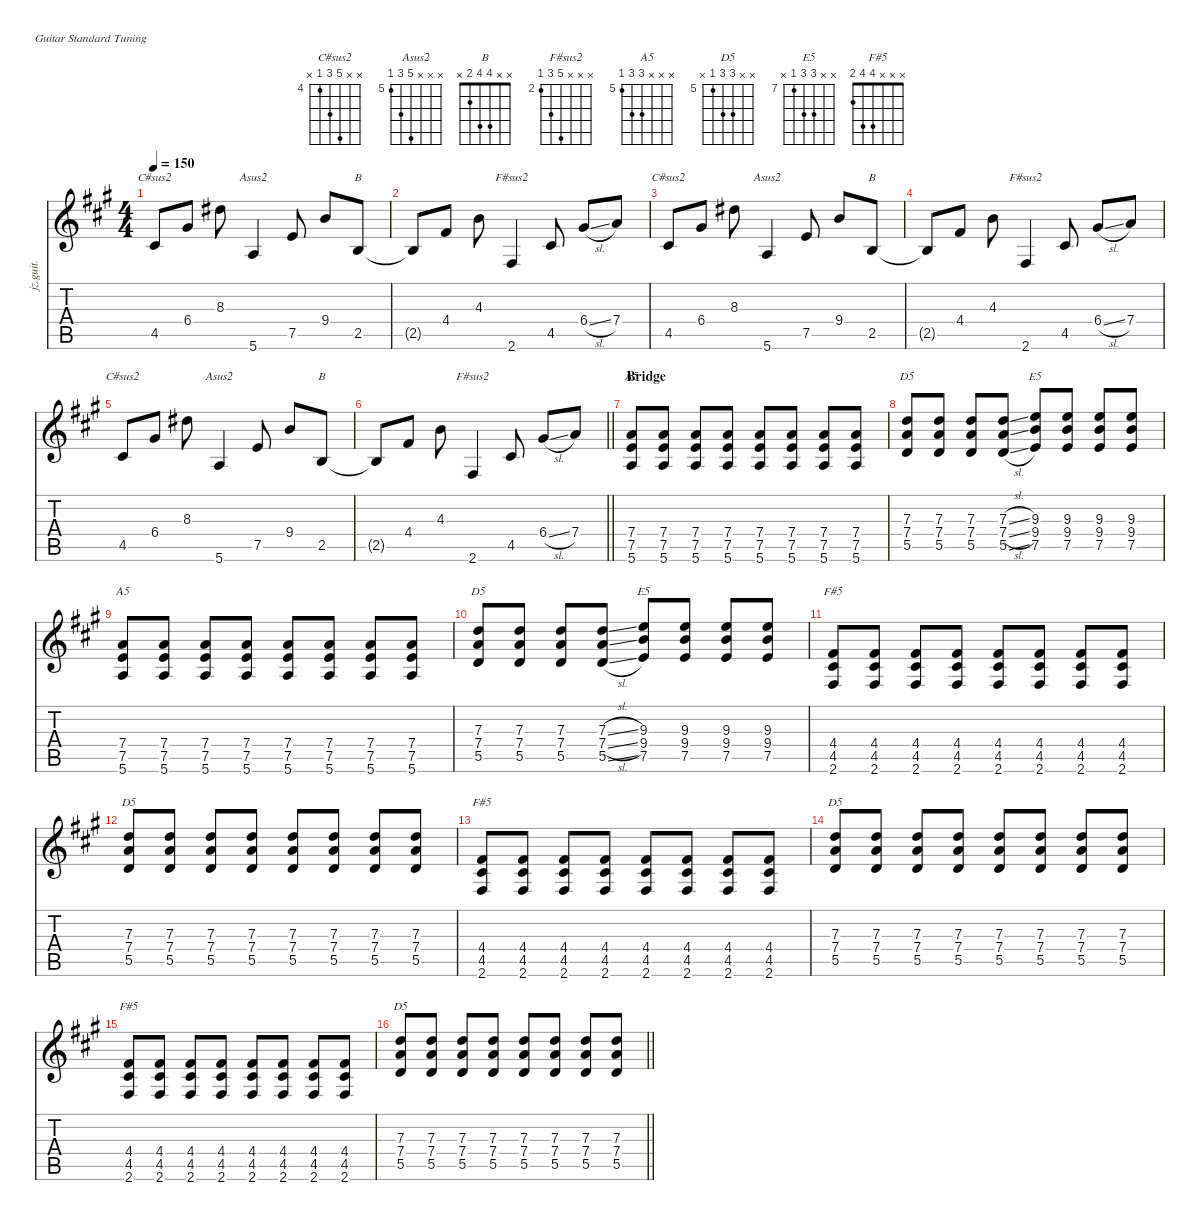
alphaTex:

\defaultSystemsLayout 4
\hideDynamics
\bracketExtendMode nobrackets
\otherSystemsTrackNameOrientation horizontal
\track ("1st Guitar" "jz.guit.") {instrument electricguitarjazz}
\staff {score tabs}
\tuning (E4 B3 G3 D3 A2 E2)
\chord ("C#sus2" x x 8 6 4 x) {firstfret 4}
\chord ("Asus2" x x x 9 7 5) {firstfret 5}
\chord ("B" x x 4 4 2 x)
\chord ("F#sus2" x x x 6 4 2) {firstfret 2}
\chord ("A5" x x x 7 7 5) {firstfret 5}
\chord ("D5" x x 7 7 5 x) {firstfret 5}
\chord ("E5" x x 9 9 7 x) {firstfret 7}
\chord ("F#5" x x x 4 4 2)
\ts (4 4)
\tempo 150
\clef g2
\ks a
4.5{acc #}.8{ch "C#sus2" dy f} 6.4{acc #}.8 8.3{acc #}.8 5.6{acc forcenatural}.4{ch "Asus2"} 7.5{acc forcenatural}.8 9.4{acc forcenatural}.8 2.5{acc forcenatural}.8{ch "B" dy mp} |
2.5{t acc forcenatural}.8{dy f} 4.4{acc #}.8 4.3{acc forcenatural}.8 2.6{acc #}.4{ch "F#sus2"} 4.5{acc #}.8 6.4{sl acc #}.8 7.4{acc forcenatural}.8 |
4.5{acc #}.8{ch "C#sus2"} 6.4{acc #}.8 8.3{acc #}.8 5.6{acc forcenatural}.4{ch "Asus2"} 7.5{acc forcenatural}.8 9.4{acc forcenatural}.8 2.5{acc forcenatural}.8{ch "B" dy mp} |
2.5{t acc forcenatural}.8{dy f} 4.4{acc #}.8 4.3{acc forcenatural}.8 2.6{acc #}.4{ch "F#sus2"} 4.5{acc #}.8 6.4{sl acc #}.8 7.4{acc forcenatural}.8 |
4.5{acc #}.8{ch "C#sus2"} 6.4{acc #}.8 8.3{acc #}.8 5.6{acc forcenatural}.4{ch "Asus2"} 7.5{acc forcenatural}.8 9.4{acc forcenatural}.8 2.5{acc forcenatural}.8{ch "B" dy mp} |
\barLineRight lightlight
2.5{t acc forcenatural}.8{dy f} 4.4{acc #}.8 4.3{acc forcenatural}.8 2.6{acc #}.4{ch "F#sus2"} 4.5{acc #}.8 6.4{sl acc #}.8 7.4{acc forcenatural}.8 |
\section ("" "Bridge")
(7.4{acc forcenatural} 7.5{acc forcenatural} 5.6{acc forcenatural}).8{ch "A5"} (7.4{acc forcenatural} 7.5{acc forcenatural} 5.6{acc forcenatural}).8 (7.4{acc forcenatural} 7.5{acc forcenatural} 5.6{acc forcenatural}).8 (7.4{acc forcenatural} 7.5{acc forcenatural} 5.6{acc forcenatural}).8 (7.4{acc forcenatural} 7.5{acc forcenatural} 5.6{acc forcenatural}).8 (7.4{acc forcenatural} 7.5{acc forcenatural} 5.6{acc forcenatural}).8 (7.4{acc forcenatural} 7.5{acc forcenatural} 5.6{acc forcenatural}).8 (7.4{acc forcenatural} 7.5{acc forcenatural} 5.6{acc forcenatural}).8 |
(7.3{acc forcenatural} 7.4{acc forcenatural} 5.5{acc forcenatural}).8{ch "D5"} (7.3{acc forcenatural} 7.4{acc forcenatural} 5.5{acc forcenatural}).8 (7.3{acc forcenatural} 7.4{acc forcenatural} 5.5{acc forcenatural}).8 (7.3{sl acc forcenatural} 7.4{sl acc forcenatural} 5.5{sl acc forcenatural}).8 (9.3{acc forcenatural} 9.4{acc forcenatural} 7.5{acc forcenatural}).8{ch "E5"} (9.3{acc forcenatural} 9.4{acc forcenatural} 7.5{acc forcenatural}).8 (9.3{acc forcenatural} 9.4{acc forcenatural} 7.5{acc forcenatural}).8 (9.3{acc forcenatural} 9.4{acc forcenatural} 7.5{acc forcenatural}).8 |
(7.4{acc forcenatural} 7.5{acc forcenatural} 5.6{acc forcenatural}).8{ch "A5"} (7.4{acc forcenatural} 7.5{acc forcenatural} 5.6{acc forcenatural}).8 (7.4{acc forcenatural} 7.5{acc forcenatural} 5.6{acc forcenatural}).8 (7.4{acc forcenatural} 7.5{acc forcenatural} 5.6{acc forcenatural}).8 (7.4{acc forcenatural} 7.5{acc forcenatural} 5.6{acc forcenatural}).8 (7.4{acc forcenatural} 7.5{acc forcenatural} 5.6{acc forcenatural}).8 (7.4{acc forcenatural} 7.5{acc forcenatural} 5.6{acc forcenatural}).8 (7.4{acc forcenatural} 7.5{acc forcenatural} 5.6{acc forcenatural}).8 |
(7.3{acc forcenatural} 7.4{acc forcenatural} 5.5{acc forcenatural}).8{ch "D5"} (7.3{acc forcenatural} 7.4{acc forcenatural} 5.5{acc forcenatural}).8 (7.3{acc forcenatural} 7.4{acc forcenatural} 5.5{acc forcenatural}).8 (7.3{sl acc forcenatural} 7.4{sl acc forcenatural} 5.5{sl acc forcenatural}).8 (9.3{acc forcenatural} 9.4{acc forcenatural} 7.5{acc forcenatural}).8{ch "E5"} (9.3{acc forcenatural} 9.4{acc forcenatural} 7.5{acc forcenatural}).8 (9.3{acc forcenatural} 9.4{acc forcenatural} 7.5{acc forcenatural}).8 (9.3{acc forcenatural} 9.4{acc forcenatural} 7.5{acc forcenatural}).8 |
(4.4{acc #} 4.5{acc #} 2.6{acc #}).8{ch "F#5"} (4.4{acc #} 4.5{acc #} 2.6{acc #}).8 (4.4{acc #} 4.5{acc #} 2.6{acc #}).8 (4.4{acc #} 4.5{acc #} 2.6{acc #}).8 (4.4{acc #} 4.5{acc #} 2.6{acc #}).8 (4.4{acc #} 4.5{acc #} 2.6{acc #}).8 (4.4{acc #} 4.5{acc #} 2.6{acc #}).8 (4.4{acc #} 4.5{acc #} 2.6{acc #}).8 |
(7.3{acc forcenatural} 7.4{acc forcenatural} 5.5{acc forcenatural}).8{ch "D5"} (7.3{acc forcenatural} 7.4{acc forcenatural} 5.5{acc forcenatural}).8 (7.3{acc forcenatural} 7.4{acc forcenatural} 5.5{acc forcenatural}).8 (7.3{acc forcenatural} 7.4{acc forcenatural} 5.5{acc forcenatural}).8 (7.3{acc forcenatural} 7.4{acc forcenatural} 5.5{acc forcenatural}).8 (7.3{acc forcenatural} 7.4{acc forcenatural} 5.5{acc forcenatural}).8 (7.3{acc forcenatural} 7.4{acc forcenatural} 5.5{acc forcenatural}).8 (7.3{acc forcenatural} 7.4{acc forcenatural} 5.5{acc forcenatural}).8 |
(4.4{acc #} 4.5{acc #} 2.6{acc #}).8{ch "F#5"} (4.4{acc #} 4.5{acc #} 2.6{acc #}).8 (4.4{acc #} 4.5{acc #} 2.6{acc #}).8 (4.4{acc #} 4.5{acc #} 2.6{acc #}).8 (4.4{acc #} 4.5{acc #} 2.6{acc #}).8 (4.4{acc #} 4.5{acc #} 2.6{acc #}).8 (4.4{acc #} 4.5{acc #} 2.6{acc #}).8 (4.4{acc #} 4.5{acc #} 2.6{acc #}).8 |
(7.3{acc forcenatural} 7.4{acc forcenatural} 5.5{acc forcenatural}).8{ch "D5"} (7.3{acc forcenatural} 7.4{acc forcenatural} 5.5{acc forcenatural}).8 (7.3{acc forcenatural} 7.4{acc forcenatural} 5.5{acc forcenatural}).8 (7.3{acc forcenatural} 7.4{acc forcenatural} 5.5{acc forcenatural}).8 (7.3{acc forcenatural} 7.4{acc forcenatural} 5.5{acc forcenatural}).8 (7.3{acc forcenatural} 7.4{acc forcenatural} 5.5{acc forcenatural}).8 (7.3{acc forcenatural} 7.4{acc forcenatural} 5.5{acc forcenatural}).8 (7.3{acc forcenatural} 7.4{acc forcenatural} 5.5{acc forcenatural}).8 |
(4.4{acc #} 4.5{acc #} 2.6{acc #}).8{ch "F#5"} (4.4{acc #} 4.5{acc #} 2.6{acc #}).8 (4.4{acc #} 4.5{acc #} 2.6{acc #}).8 (4.4{acc #} 4.5{acc #} 2.6{acc #}).8 (4.4{acc #} 4.5{acc #} 2.6{acc #}).8 (4.4{acc #} 4.5{acc #} 2.6{acc #}).8 (4.4{acc #} 4.5{acc #} 2.6{acc #}).8 (4.4{acc #} 4.5{acc #} 2.6{acc #}).8 |
\barLineRight lightlight
(7.3{acc forcenatural} 7.4{acc forcenatural} 5.5{acc forcenatural}).8{ch "D5"} (7.3{acc forcenatural} 7.4{acc forcenatural} 5.5{acc forcenatural}).8 (7.3{acc forcenatural} 7.4{acc forcenatural} 5.5{acc forcenatural}).8 (7.3{acc forcenatural} 7.4{acc forcenatural} 5.5{acc forcenatural}).8 (7.3{acc forcenatural} 7.4{acc forcenatural} 5.5{acc forcenatural}).8 (7.3{acc forcenatural} 7.4{acc forcenatural} 5.5{acc forcenatural}).8 (7.3{acc forcenatural} 7.4{acc forcenatural} 5.5{acc forcenatural}).8 (7.3{acc forcenatural} 7.4{acc forcenatural} 5.5{acc forcenatural}).8
